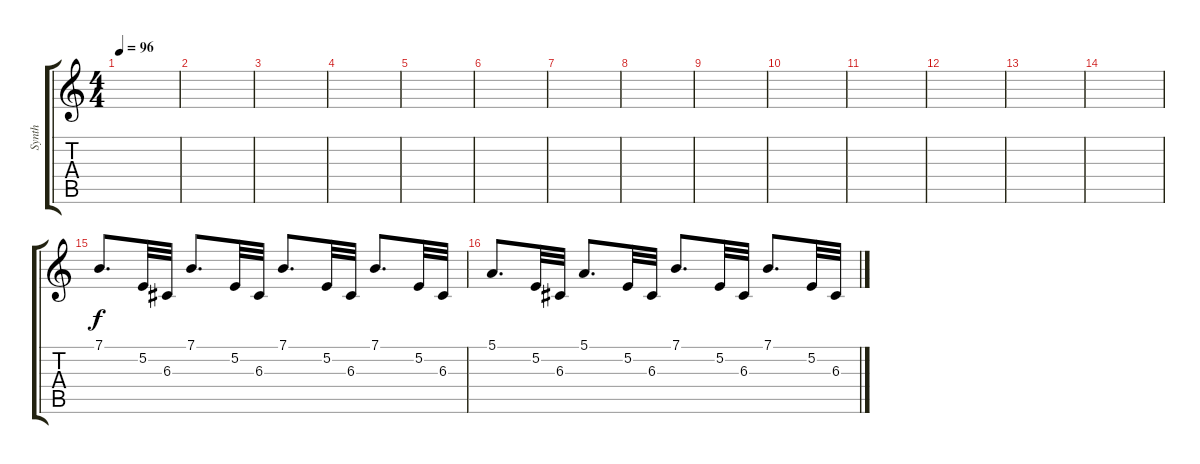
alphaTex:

\track ("Synth" "Synth") {instrument fx1rain}
\staff {score tabs}
\tuning (E4 B3 G3 D3 A2 E2) {hide}
\ts (4 4)
\tempo 96
\clef g2
\ks c
|
|
|
|
|
|
|
|
|
|
|
|
|
|
7.1.8{d} 5.2.32 6.3.32 7.1.8{d} 5.2.32 6.3.32 7.1.8{d} 5.2.32 6.3.32 7.1.8{d} 5.2.32 6.3.32 |
5.1.8{d} 5.2.32 6.3.32 5.1.8{d} 5.2.32 6.3.32 7.1.8{d} 5.2.32 6.3.32 7.1.8{d} 5.2.32 6.3.32
